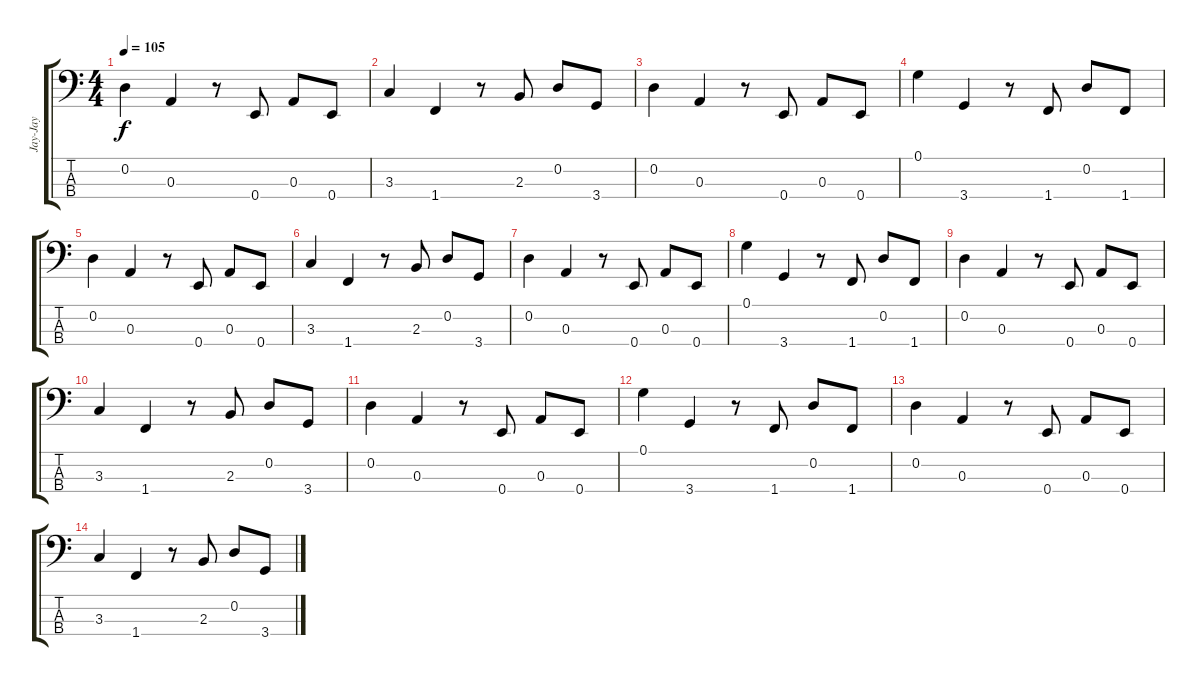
\track ("Jay-Jay" "Jay-Jay") {instrument fretlessbass}
\staff {score tabs}
\tuning (G2 D2 A1 E1) {hide}
\ts (4 4)
\tempo 105
\clef f4
\ks c
0.2.4{dy f} 0.3.4 r.8 0.4.8 0.3.8 0.4.8 |
3.3.4 1.4.4 r.8 2.3.8 0.2.8 3.4.8 |
0.2.4 0.3.4 r.8 0.4.8 0.3.8 0.4.8 |
0.1.4 3.4.4 r.8 1.4.8 0.2.8 1.4.8 |
0.2.4 0.3.4 r.8 0.4.8 0.3.8 0.4.8 |
3.3.4 1.4.4 r.8 2.3.8 0.2.8 3.4.8 |
0.2.4 0.3.4 r.8 0.4.8 0.3.8 0.4.8 |
0.1.4 3.4.4 r.8 1.4.8 0.2.8 1.4.8 |
0.2.4 0.3.4 r.8 0.4.8 0.3.8 0.4.8 |
3.3.4 1.4.4 r.8 2.3.8 0.2.8 3.4.8 |
0.2.4 0.3.4 r.8 0.4.8 0.3.8 0.4.8 |
0.1.4 3.4.4 r.8 1.4.8 0.2.8 1.4.8 |
0.2.4 0.3.4 r.8 0.4.8 0.3.8 0.4.8 |
3.3.4 1.4.4 r.8 2.3.8 0.2.8 3.4.8
